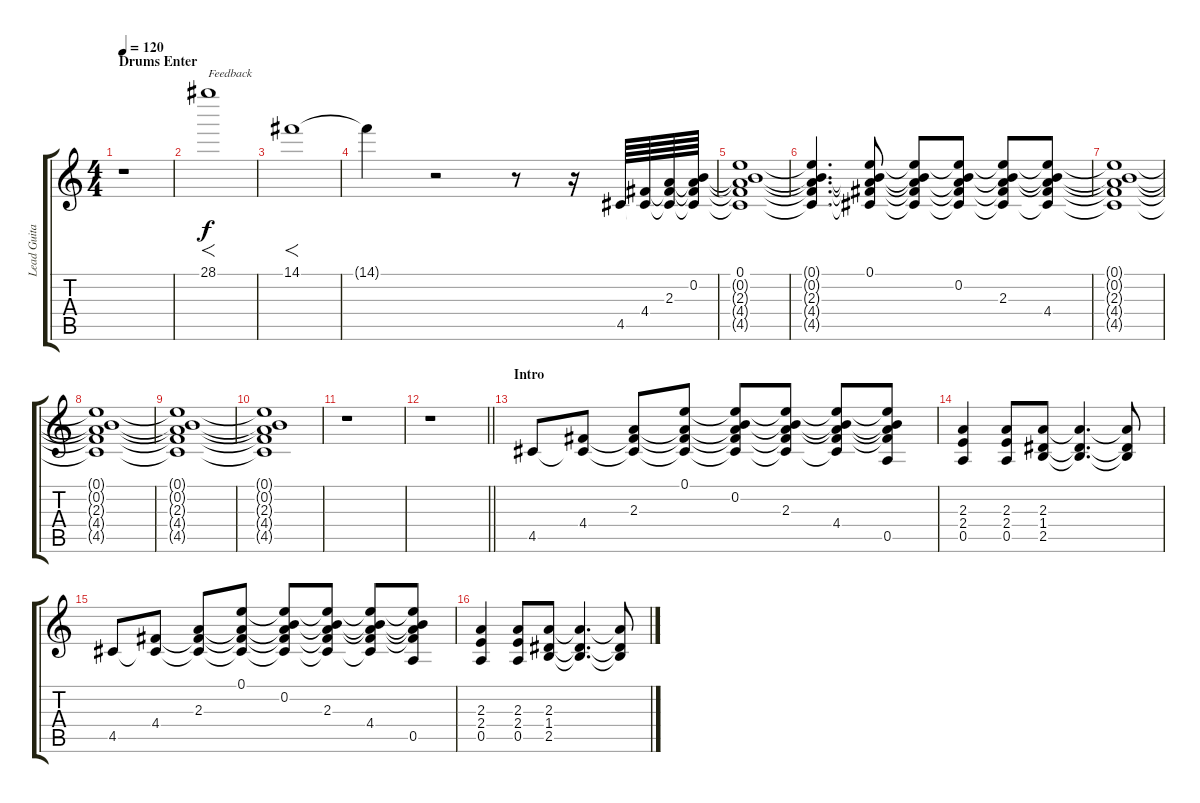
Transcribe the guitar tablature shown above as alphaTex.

\track ("Lead Guitar" "Lead Guita") {instrument overdrivenguitar}
\staff {score tabs}
\tuning (E4 B3 G3 D3 A2 E2) {hide}
\ts (4 4)
\section ("" "Drums Enter")
\tempo 120
\clef g2
\ks c
r.1{dy f instrument overdrivenguitar} |
28.1.1{f txt "Feedback"} |
14.1.1{f} |
14.1{t}.4 r.2 r.8 r.16 4.5.64 (4.4 4.5{t}).64 (2.3 4.4{t} 4.5{t}).64 (0.2 2.3{t} 4.4{t} 4.5{t}).64 |
(0.1 0.2{t} 2.3{t} 4.4{t} 4.5{t}).1 |
(0.1{t} 0.2{t} 2.3{t} 4.4{t} 4.5{t}).4{d} (0.1 0.2{t} 2.3{t} 4.4{t} 4.5{t}).8 (0.1{t} 0.2{t} 2.3{t} 4.4{t} 4.5{t}).8 (0.1{t} 0.2 2.3{t} 4.4{t} 4.5{t}).8 (0.1{t} 0.2{t} 2.3 4.4{t} 4.5{t}).8 (0.1{t} 0.2{t} 2.3{t} 4.4 4.5{t}).8 |
(0.1{t} 0.2{t} 2.3{t} 4.4{t} 4.5{t}).1 |
(0.1{t} 0.2{t} 2.3{t} 4.4{t} 4.5{t}).1 |
(0.1{t} 0.2{t} 2.3{t} 4.4{t} 4.5{t}).1 |
(0.1{t} 0.2{t} 2.3{t} 4.4{t} 4.5{t}).1 |
r.1 |
\barLineRight lightlight
r.1 |
\section ("" "Intro")
4.5.8{volume 12} (4.4 4.5{t}).8 (2.3 4.4{t} 4.5{t}).8 (0.1 2.3{t} 4.4{t} 4.5{t}).8 (0.1{t} 0.2 2.3{t} 4.4{t} 4.5{t}).8 (0.1{t} 0.2{t} 2.3 4.4{t} 4.5{t}).8 (0.1{t} 0.2{t} 2.3{t} 4.4 4.5{t}).8 (0.1{t} 0.2{t} 2.3{t} 4.4{t} 0.5).8 |
(2.3 2.4 0.5).4 (2.3 2.4 0.5).8 (2.3 1.4 2.5).8 (2.3{t} 1.4{t} 2.5{t}).4{d} (2.3{t} 1.4{t} 2.5{t}).8 |
4.5.8 (4.4 4.5{t}).8 (2.3 4.4{t} 4.5{t}).8 (0.1 2.3{t} 4.4{t} 4.5{t}).8 (0.1{t} 0.2 2.3{t} 4.4{t} 4.5{t}).8 (0.1{t} 0.2{t} 2.3 4.4{t} 4.5{t}).8 (0.1{t} 0.2{t} 2.3{t} 4.4 4.5{t}).8 (0.1{t} 0.2{t} 2.3{t} 4.4{t} 0.5).8 |
(2.3 2.4 0.5).4 (2.3 2.4 0.5).8 (2.3 1.4 2.5).8 (2.3{t} 1.4{t} 2.5{t}).4{d} (2.3{t} 1.4{t} 2.5{t}).8
